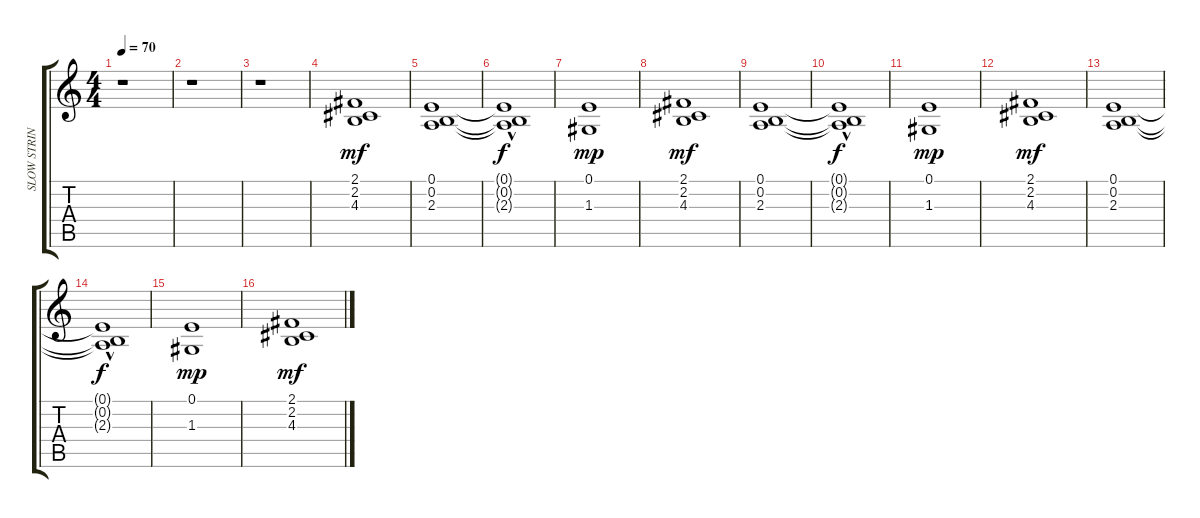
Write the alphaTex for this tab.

\track ("SLOW STRIN" "SLOW STRIN") {instrument stringensemble2}
\staff {score tabs}
\tuning (E4 B3 G3 D3 A2 E2) {hide}
\ts (4 4)
\tempo 70
\clef g2
\ks c
r.1{dy mf} |
r.1 |
r.1 |
(2.1 2.2 4.3).1 |
(0.1 0.2 2.3).1 |
(0.1{hac t} 0.2{t} 2.3{hac t}).1{dy f} |
(0.1 1.3).1{dy mp} |
(2.1 2.2 4.3).1{dy mf} |
(0.1 0.2 2.3).1 |
(0.1{hac t} 0.2{t} 2.3{hac t}).1{dy f} |
(0.1 1.3).1{dy mp} |
(2.1 2.2 4.3).1{dy mf} |
(0.1 0.2 2.3).1 |
(0.1{hac t} 0.2{t} 2.3{hac t}).1{dy f} |
(0.1 1.3).1{dy mp} |
(2.1 2.2 4.3).1{dy mf}
